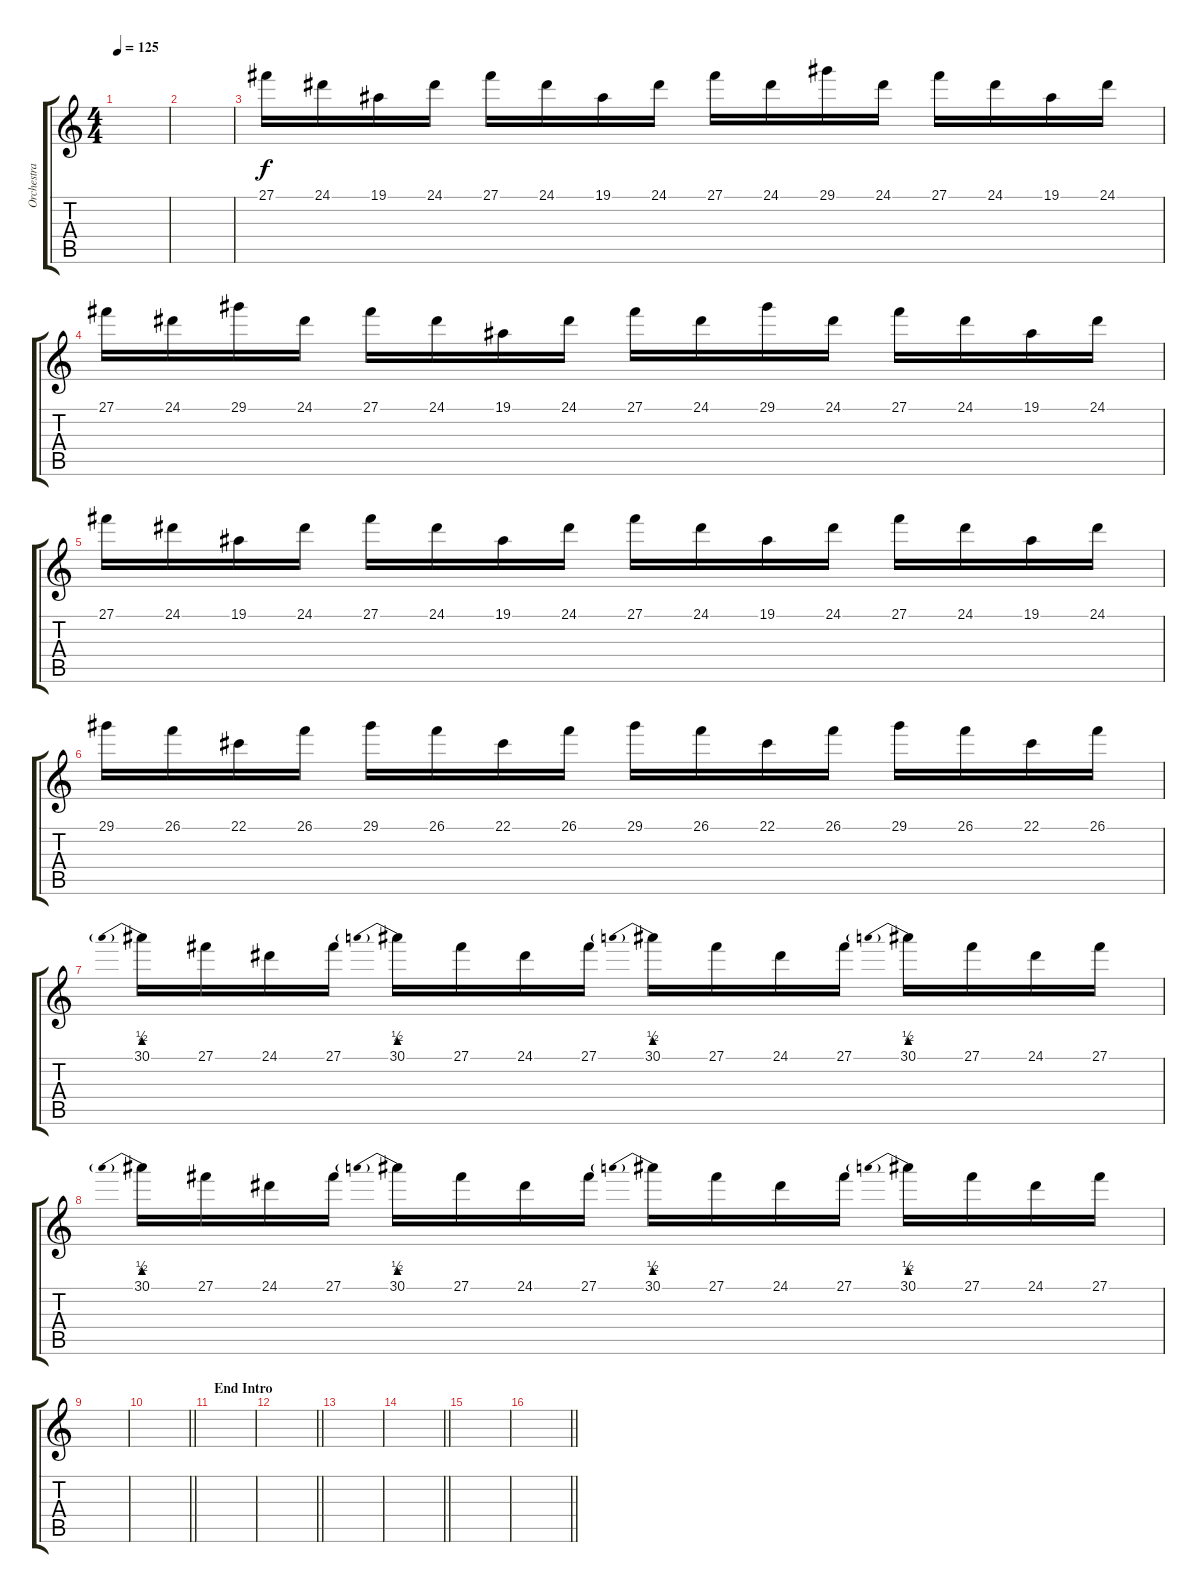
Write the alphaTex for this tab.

\track ("Orchestra 2" "Orchestra ") {instrument stringensemble1}
\staff {score tabs}
\tuning (Eb4 Bb3 Gb3 Db3 Ab2 Eb2) {hide}
\ts (4 4)
\tempo 125
\clef g2
\ks c
|
|
27.1.16 24.1.16 19.1.16 24.1.16 27.1.16 24.1.16 19.1.16 24.1.16 27.1.16 24.1.16 29.1.16 24.1.16 27.1.16 24.1.16 19.1.16 24.1.16 |
27.1.16 24.1.16 29.1.16 24.1.16 27.1.16 24.1.16 19.1.16 24.1.16 27.1.16 24.1.16 29.1.16 24.1.16 27.1.16 24.1.16 19.1.16 24.1.16 |
27.1.16 24.1.16 19.1.16 24.1.16 27.1.16 24.1.16 19.1.16 24.1.16 27.1.16 24.1.16 19.1.16 24.1.16 27.1.16 24.1.16 19.1.16 24.1.16 |
29.1.16 26.1.16 22.1.16 26.1.16 29.1.16 26.1.16 22.1.16 26.1.16 29.1.16 26.1.16 22.1.16 26.1.16 29.1.16 26.1.16 22.1.16 26.1.16 |
30.1{be (prebend 0 2 60 2)}.16 27.1.16 24.1.16 27.1.16 30.1{be (prebend 0 2 60 2)}.16 27.1.16 24.1.16 27.1.16 30.1{be (prebend 0 2 60 2)}.16 27.1.16 24.1.16 27.1.16 30.1{be (prebend 0 2 60 2)}.16 27.1.16 24.1.16 27.1.16 |
30.1{be (prebend 0 2 60 2)}.16 27.1.16 24.1.16 27.1.16 30.1{be (prebend 0 2 60 2)}.16 27.1.16 24.1.16 27.1.16 30.1{be (prebend 0 2 60 2)}.16 27.1.16 24.1.16 27.1.16 30.1{be (prebend 0 2 60 2)}.16 27.1.16 24.1.16 27.1.16 |
|
\barLineRight lightlight
|
\section ("" "End Intro")
|
\barLineRight lightlight
|
|
\barLineRight lightlight
|
|
\barLineRight lightlight
